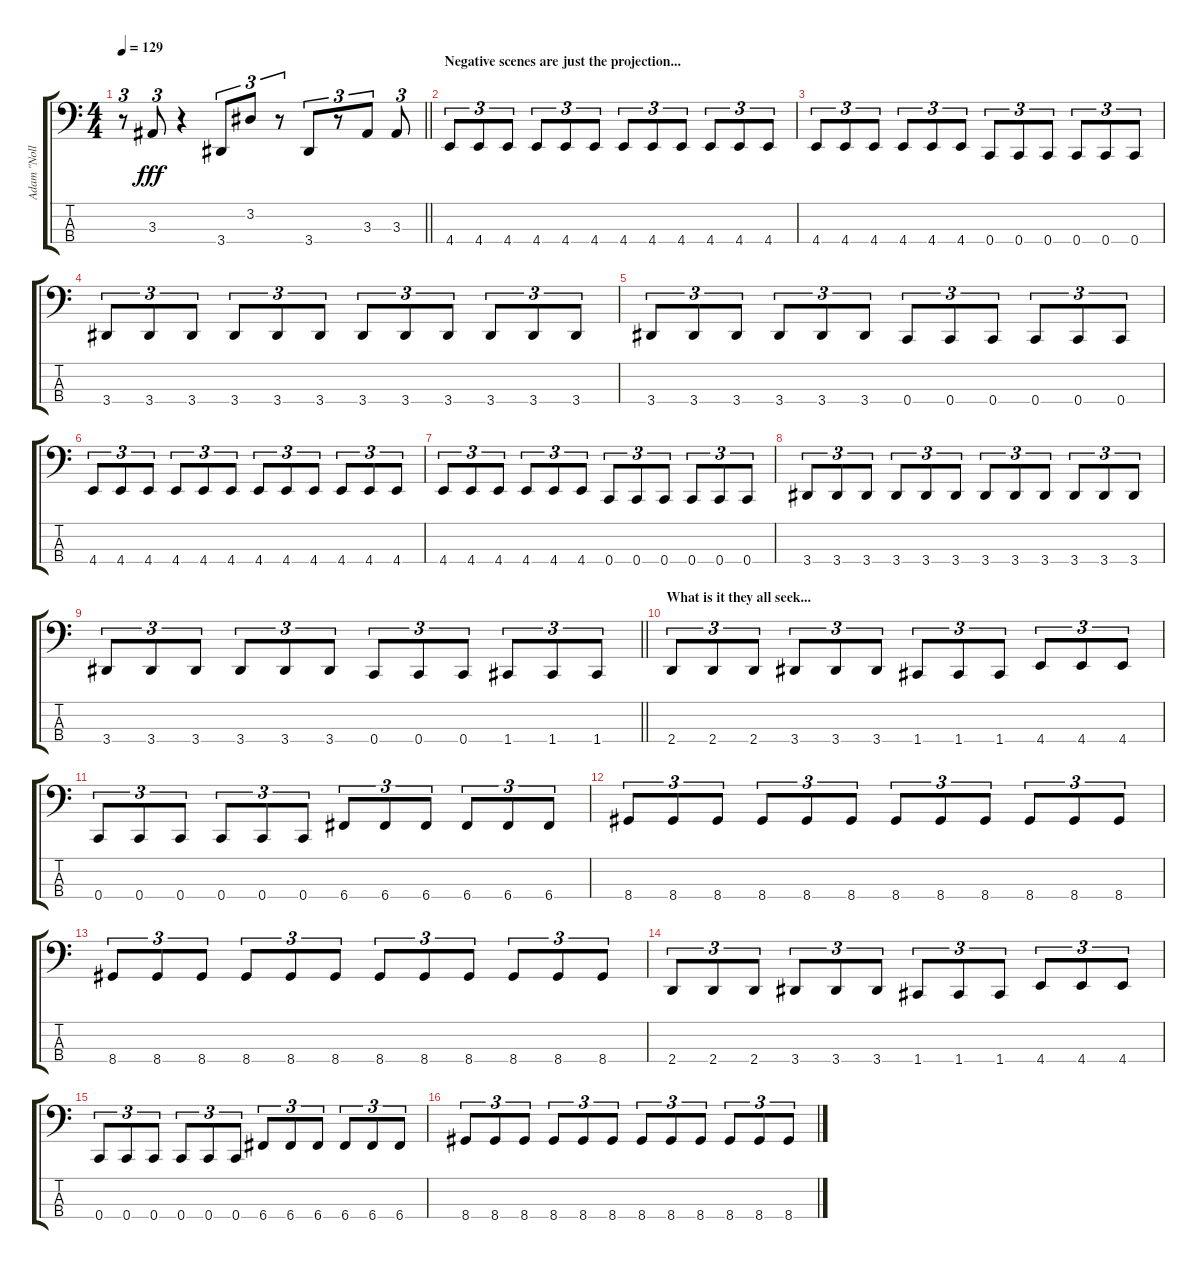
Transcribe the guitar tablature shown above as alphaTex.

\track ("Adam \"Nolly\" Getgood - Bass" "Adam \"Noll") {instrument electricbassfinger}
\staff {score tabs}
\tuning (F2 C2 G1 C1) {hide}
\ts (4 4)
\tempo 129
\clef f4
\barLineRight lightlight
\ks c
r.8{tu (3 2) dy fff} 3.3.8{tu (3 2)} r.4 3.4.8{tu (3 2)} 3.2.8{tu (3 2)} r.8{tu (3 2)} 3.4.8{tu (3 2)} r.8{tu (3 2)} 3.3.8{tu (3 2)} 3.3.8{tu (3 2)} |
\section ("" "Negative scenes are just the projection...")
4.4.8{tu (3 2) volume 16 instrument electricbassfinger} 4.4.8{tu (3 2)} 4.4.8{tu (3 2)} 4.4.8{tu (3 2)} 4.4.8{tu (3 2)} 4.4.8{tu (3 2)} 4.4.8{tu (3 2)} 4.4.8{tu (3 2)} 4.4.8{tu (3 2)} 4.4.8{tu (3 2)} 4.4.8{tu (3 2)} 4.4.8{tu (3 2)} |
4.4.8{tu (3 2)} 4.4.8{tu (3 2)} 4.4.8{tu (3 2)} 4.4.8{tu (3 2)} 4.4.8{tu (3 2)} 4.4.8{tu (3 2)} 0.4.8{tu (3 2)} 0.4.8{tu (3 2)} 0.4.8{tu (3 2)} 0.4.8{tu (3 2)} 0.4.8{tu (3 2)} 0.4.8{tu (3 2)} |
3.4.8{tu (3 2)} 3.4.8{tu (3 2)} 3.4.8{tu (3 2)} 3.4.8{tu (3 2)} 3.4.8{tu (3 2)} 3.4.8{tu (3 2)} 3.4.8{tu (3 2)} 3.4.8{tu (3 2)} 3.4.8{tu (3 2)} 3.4.8{tu (3 2)} 3.4.8{tu (3 2)} 3.4.8{tu (3 2)} |
3.4.8{tu (3 2)} 3.4.8{tu (3 2)} 3.4.8{tu (3 2)} 3.4.8{tu (3 2)} 3.4.8{tu (3 2)} 3.4.8{tu (3 2)} 0.4.8{tu (3 2)} 0.4.8{tu (3 2)} 0.4.8{tu (3 2)} 0.4.8{tu (3 2)} 0.4.8{tu (3 2)} 0.4.8{tu (3 2)} |
4.4.8{tu (3 2)} 4.4.8{tu (3 2)} 4.4.8{tu (3 2)} 4.4.8{tu (3 2)} 4.4.8{tu (3 2)} 4.4.8{tu (3 2)} 4.4.8{tu (3 2)} 4.4.8{tu (3 2)} 4.4.8{tu (3 2)} 4.4.8{tu (3 2)} 4.4.8{tu (3 2)} 4.4.8{tu (3 2)} |
4.4.8{tu (3 2)} 4.4.8{tu (3 2)} 4.4.8{tu (3 2)} 4.4.8{tu (3 2)} 4.4.8{tu (3 2)} 4.4.8{tu (3 2)} 0.4.8{tu (3 2)} 0.4.8{tu (3 2)} 0.4.8{tu (3 2)} 0.4.8{tu (3 2)} 0.4.8{tu (3 2)} 0.4.8{tu (3 2)} |
3.4.8{tu (3 2)} 3.4.8{tu (3 2)} 3.4.8{tu (3 2)} 3.4.8{tu (3 2)} 3.4.8{tu (3 2)} 3.4.8{tu (3 2)} 3.4.8{tu (3 2)} 3.4.8{tu (3 2)} 3.4.8{tu (3 2)} 3.4.8{tu (3 2)} 3.4.8{tu (3 2)} 3.4.8{tu (3 2)} |
\barLineRight lightlight
3.4.8{tu (3 2)} 3.4.8{tu (3 2)} 3.4.8{tu (3 2)} 3.4.8{tu (3 2)} 3.4.8{tu (3 2)} 3.4.8{tu (3 2)} 0.4.8{tu (3 2)} 0.4.8{tu (3 2)} 0.4.8{tu (3 2)} 1.4.8{tu (3 2)} 1.4.8{tu (3 2)} 1.4.8{tu (3 2)} |
\section ("" "What is it they all seek...")
2.4.8{tu (3 2)} 2.4.8{tu (3 2)} 2.4.8{tu (3 2)} 3.4.8{tu (3 2)} 3.4.8{tu (3 2)} 3.4.8{tu (3 2)} 1.4.8{tu (3 2)} 1.4.8{tu (3 2)} 1.4.8{tu (3 2)} 4.4.8{tu (3 2)} 4.4.8{tu (3 2)} 4.4.8{tu (3 2)} |
0.4.8{tu (3 2)} 0.4.8{tu (3 2)} 0.4.8{tu (3 2)} 0.4.8{tu (3 2)} 0.4.8{tu (3 2)} 0.4.8{tu (3 2)} 6.4.8{tu (3 2)} 6.4.8{tu (3 2)} 6.4.8{tu (3 2)} 6.4.8{tu (3 2)} 6.4.8{tu (3 2)} 6.4.8{tu (3 2)} |
8.4.8{tu (3 2)} 8.4.8{tu (3 2)} 8.4.8{tu (3 2)} 8.4.8{tu (3 2)} 8.4.8{tu (3 2)} 8.4.8{tu (3 2)} 8.4.8{tu (3 2)} 8.4.8{tu (3 2)} 8.4.8{tu (3 2)} 8.4.8{tu (3 2)} 8.4.8{tu (3 2)} 8.4.8{tu (3 2)} |
8.4.8{tu (3 2)} 8.4.8{tu (3 2)} 8.4.8{tu (3 2)} 8.4.8{tu (3 2)} 8.4.8{tu (3 2)} 8.4.8{tu (3 2)} 8.4.8{tu (3 2)} 8.4.8{tu (3 2)} 8.4.8{tu (3 2)} 8.4.8{tu (3 2)} 8.4.8{tu (3 2)} 8.4.8{tu (3 2)} |
2.4.8{tu (3 2)} 2.4.8{tu (3 2)} 2.4.8{tu (3 2)} 3.4.8{tu (3 2)} 3.4.8{tu (3 2)} 3.4.8{tu (3 2)} 1.4.8{tu (3 2)} 1.4.8{tu (3 2)} 1.4.8{tu (3 2)} 4.4.8{tu (3 2)} 4.4.8{tu (3 2)} 4.4.8{tu (3 2)} |
0.4.8{tu (3 2)} 0.4.8{tu (3 2)} 0.4.8{tu (3 2)} 0.4.8{tu (3 2)} 0.4.8{tu (3 2)} 0.4.8{tu (3 2)} 6.4.8{tu (3 2)} 6.4.8{tu (3 2)} 6.4.8{tu (3 2)} 6.4.8{tu (3 2)} 6.4.8{tu (3 2)} 6.4.8{tu (3 2)} |
8.4.8{tu (3 2)} 8.4.8{tu (3 2)} 8.4.8{tu (3 2)} 8.4.8{tu (3 2)} 8.4.8{tu (3 2)} 8.4.8{tu (3 2)} 8.4.8{tu (3 2)} 8.4.8{tu (3 2)} 8.4.8{tu (3 2)} 8.4.8{tu (3 2)} 8.4.8{tu (3 2)} 8.4.8{tu (3 2)}
